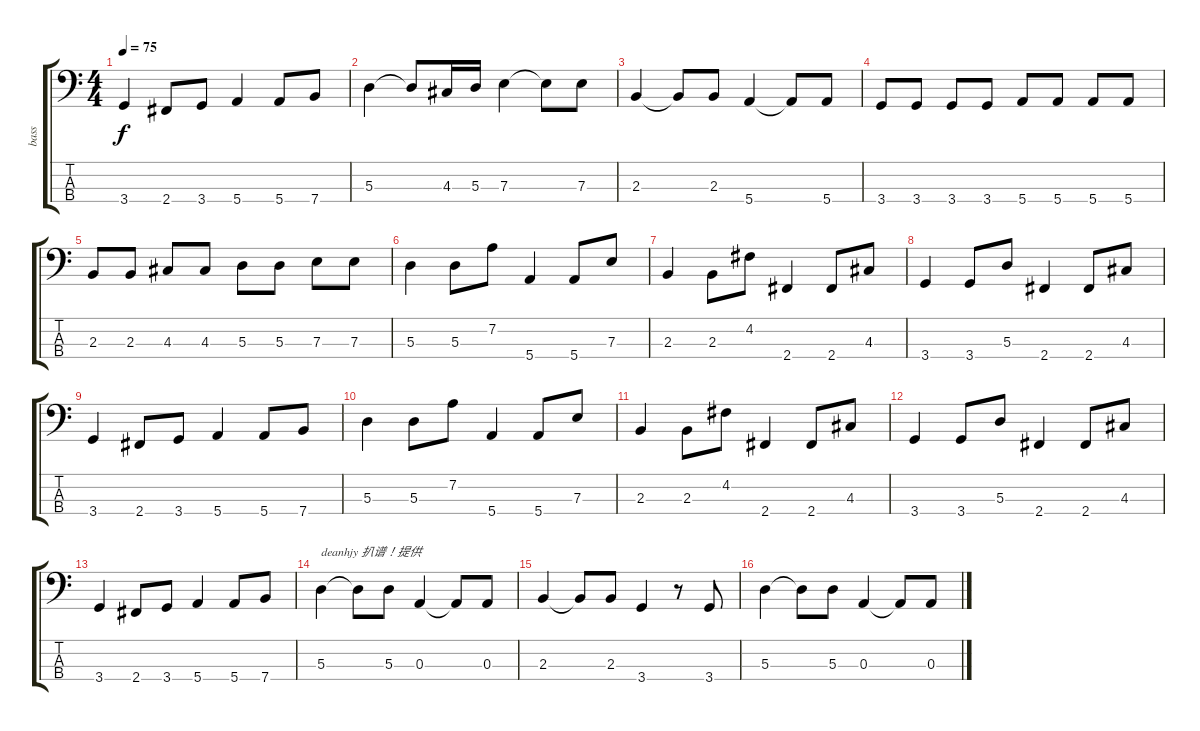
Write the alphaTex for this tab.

\track ("bass" "bass") {instrument electricbassfinger}
\staff {score tabs}
\tuning (G2 D2 A1 E1) {hide}
\ts (4 4)
\tempo 75
\clef f4
\ks c
3.4.4{dy f} 2.4.8 3.4.8 5.4.4 5.4.8 7.4.8 |
5.3.4 5.3{t}.8 4.3.16 5.3.16 7.3.4 7.3{t}.8 7.3.8 |
2.3.4 2.3{t}.8 2.3.8 5.4.4 5.4{t}.8 5.4.8 |
3.4.8 3.4.8 3.4.8 3.4.8 5.4.8 5.4.8 5.4.8 5.4.8 |
2.3.8 2.3.8 4.3.8 4.3.8 5.3.8 5.3.8 7.3.8 7.3.8 |
5.3.4 5.3.8 7.2.8 5.4.4 5.4.8 7.3.8 |
2.3.4 2.3.8 4.2.8 2.4.4 2.4.8 4.3.8 |
3.4.4 3.4.8 5.3.8 2.4.4 2.4.8 4.3.8 |
3.4.4 2.4.8 3.4.8 5.4.4 5.4.8 7.4.8 |
5.3.4 5.3.8 7.2.8 5.4.4 5.4.8 7.3.8 |
2.3.4 2.3.8 4.2.8 2.4.4 2.4.8 4.3.8 |
3.4.4 3.4.8 5.3.8 2.4.4 2.4.8 4.3.8 |
3.4.4 2.4.8 3.4.8 5.4.4 5.4.8 7.4.8 |
5.3.4{txt "deanhjy 扒谱！提供"} 5.3{t}.8 5.3.8 0.3.4 0.3{t}.8 0.3.8 |
2.3.4 2.3{t}.8 2.3.8 3.4.4 r.8 3.4.8 |
5.3.4 5.3{t}.8 5.3.8 0.3.4 0.3{t}.8 0.3.8
